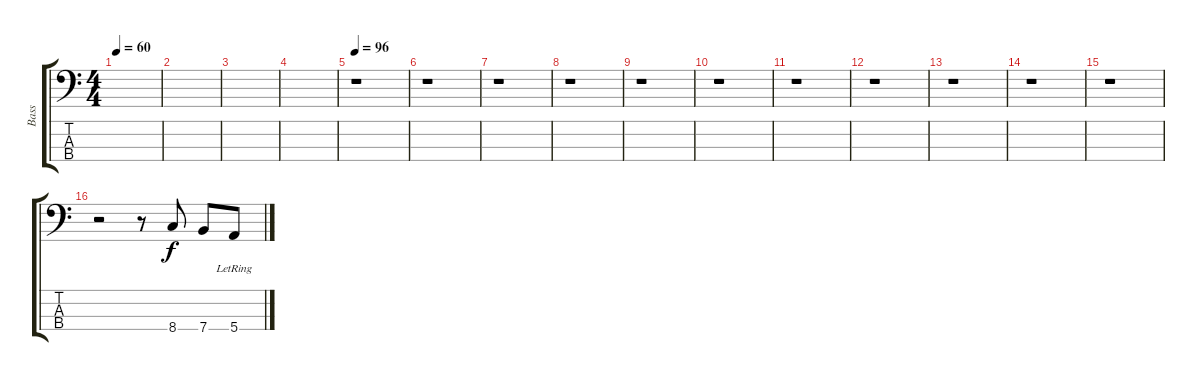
\track ("Bass" "Bass") {instrument electricbasspick}
\staff {score tabs}
\tuning (G2 D2 A1 E1) {hide}
\ts (4 4)
\tempo 60
\clef f4
\ks c
|
|
|
|
\tempo 96
r.1 |
r.1 |
r.1 |
r.1 |
r.1 |
r.1 |
r.1 |
r.1 |
r.1 |
r.1 |
r.1 |
r.2 r.8 8.4.8 7.4.8 5.4{lr}.8
